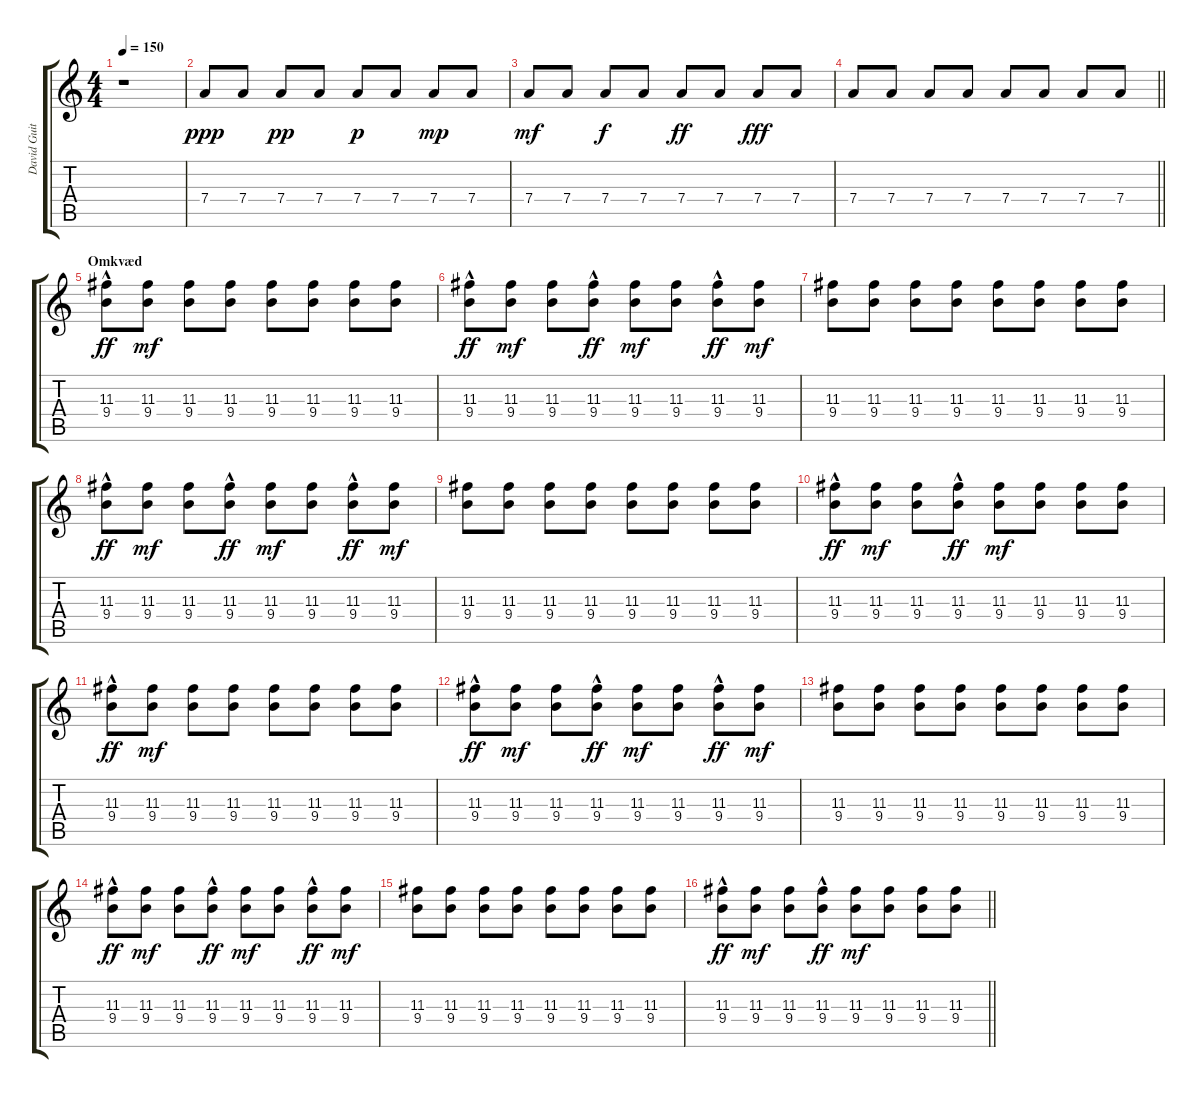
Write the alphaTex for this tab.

\track ("David Guitar" "David Guit") {instrument overdrivenguitar}
\staff {score tabs}
\tuning (E4 B3 G3 D3 A2 E2) {hide}
\ts (4 4)
\tempo 150
\clef g2
\ks c
r.1{dy fff} |
7.4.8{dy ppp} 7.4.8 7.4.8{dy pp} 7.4.8 7.4.8{dy p} 7.4.8 7.4.8{dy mp} 7.4.8 |
7.4.8{dy mf} 7.4.8 7.4.8{dy f} 7.4.8 7.4.8{dy ff} 7.4.8 7.4.8{dy fff} 7.4.8 |
\barLineRight lightlight
7.4.8 7.4.8 7.4.8 7.4.8 7.4.8 7.4.8 7.4.8 7.4.8 |
\section ("" "Omkvæd")
(11.3{hac} 9.4{hac}).8{dy ff} (11.3 9.4).8{dy mf} (11.3 9.4).8 (11.3 9.4).8 (11.3 9.4).8 (11.3 9.4).8 (11.3 9.4).8 (11.3 9.4).8 |
(11.3{hac} 9.4{hac}).8{dy ff} (11.3 9.4).8{dy mf} (11.3 9.4).8 (11.3{hac} 9.4{hac}).8{dy ff} (11.3 9.4).8{dy mf} (11.3 9.4).8 (11.3{hac} 9.4{hac}).8{dy ff} (11.3 9.4).8{dy mf} |
(11.3 9.4).8 (11.3 9.4).8 (11.3 9.4).8 (11.3 9.4).8 (11.3 9.4).8 (11.3 9.4).8 (11.3 9.4).8 (11.3 9.4).8 |
(11.3{hac} 9.4{hac}).8{dy ff} (11.3 9.4).8{dy mf} (11.3 9.4).8 (11.3{hac} 9.4{hac}).8{dy ff} (11.3 9.4).8{dy mf} (11.3 9.4).8 (11.3{hac} 9.4{hac}).8{dy ff} (11.3 9.4).8{dy mf} |
(11.3 9.4).8 (11.3 9.4).8 (11.3 9.4).8 (11.3 9.4).8 (11.3 9.4).8 (11.3 9.4).8 (11.3 9.4).8 (11.3 9.4).8 |
(11.3{hac} 9.4{hac}).8{dy ff} (11.3 9.4).8{dy mf} (11.3 9.4).8 (11.3{hac} 9.4{hac}).8{dy ff} (11.3 9.4).8{dy mf} (11.3 9.4).8 (11.3 9.4).8 (11.3 9.4).8 |
(11.3{hac} 9.4{hac}).8{dy ff} (11.3 9.4).8{dy mf} (11.3 9.4).8 (11.3 9.4).8 (11.3 9.4).8 (11.3 9.4).8 (11.3 9.4).8 (11.3 9.4).8 |
(11.3{hac} 9.4{hac}).8{dy ff} (11.3 9.4).8{dy mf} (11.3 9.4).8 (11.3{hac} 9.4{hac}).8{dy ff} (11.3 9.4).8{dy mf} (11.3 9.4).8 (11.3{hac} 9.4{hac}).8{dy ff} (11.3 9.4).8{dy mf} |
(11.3 9.4).8 (11.3 9.4).8 (11.3 9.4).8 (11.3 9.4).8 (11.3 9.4).8 (11.3 9.4).8 (11.3 9.4).8 (11.3 9.4).8 |
(11.3{hac} 9.4{hac}).8{dy ff} (11.3 9.4).8{dy mf} (11.3 9.4).8 (11.3{hac} 9.4{hac}).8{dy ff} (11.3 9.4).8{dy mf} (11.3 9.4).8 (11.3{hac} 9.4{hac}).8{dy ff} (11.3 9.4).8{dy mf} |
(11.3 9.4).8 (11.3 9.4).8 (11.3 9.4).8 (11.3 9.4).8 (11.3 9.4).8 (11.3 9.4).8 (11.3 9.4).8 (11.3 9.4).8 |
\barLineRight lightlight
(11.3{hac} 9.4{hac}).8{dy ff} (11.3 9.4).8{dy mf} (11.3 9.4).8 (11.3{hac} 9.4{hac}).8{dy ff} (11.3 9.4).8{dy mf} (11.3 9.4).8 (11.3 9.4).8 (11.3 9.4).8
